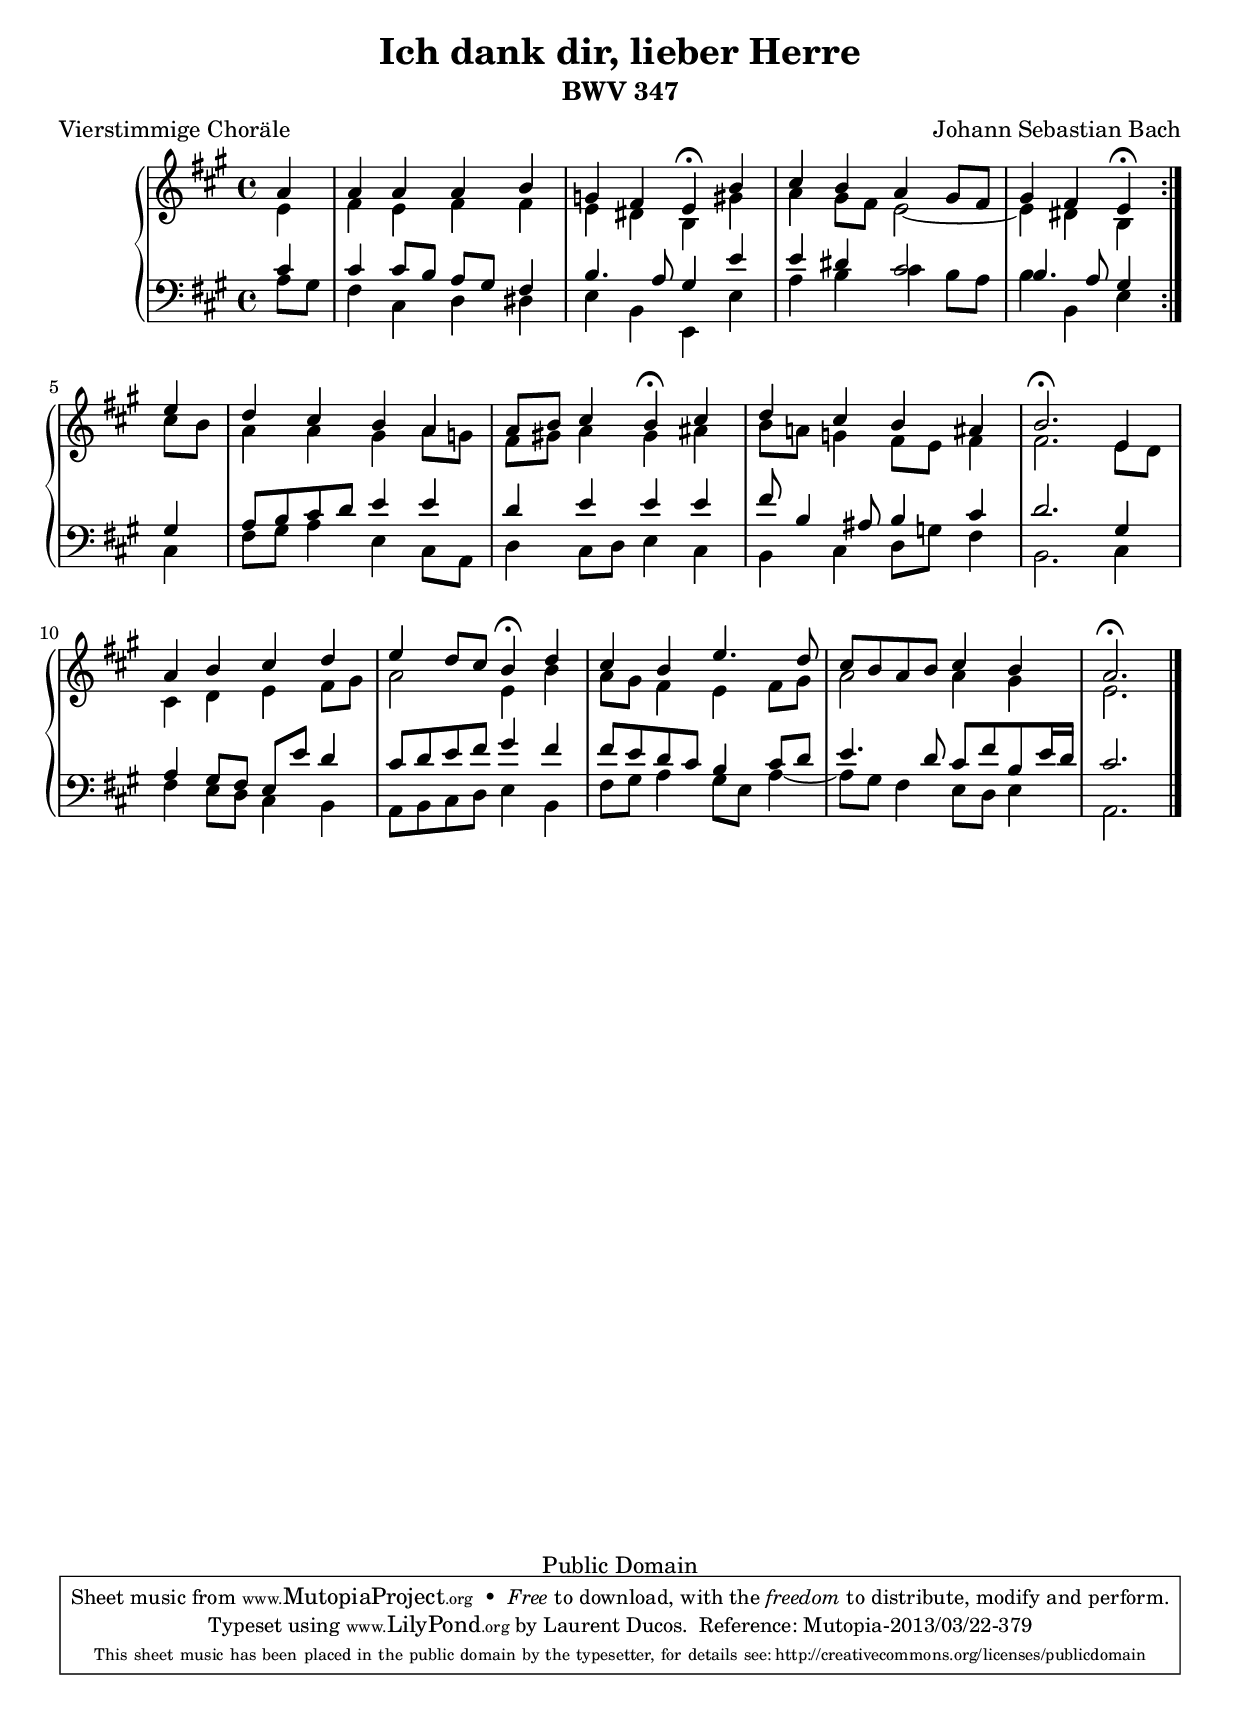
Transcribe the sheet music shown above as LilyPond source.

\version "2.18.0"

\header{
  %indication d'entête et bas de page
  title = "Ich dank dir, lieber Herre"
  subtitle = "BWV 347"
  composer = "Johann Sebastian Bach"
  poet = "Vierstimmige Choräle"
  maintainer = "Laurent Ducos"

  % information exigées par mutopia
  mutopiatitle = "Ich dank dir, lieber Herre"
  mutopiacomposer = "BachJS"
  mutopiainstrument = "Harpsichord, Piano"
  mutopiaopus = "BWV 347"
  date = "1784-1787"
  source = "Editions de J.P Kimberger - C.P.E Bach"
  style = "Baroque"
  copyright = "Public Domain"
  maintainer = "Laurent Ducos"
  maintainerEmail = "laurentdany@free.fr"

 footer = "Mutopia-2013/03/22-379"
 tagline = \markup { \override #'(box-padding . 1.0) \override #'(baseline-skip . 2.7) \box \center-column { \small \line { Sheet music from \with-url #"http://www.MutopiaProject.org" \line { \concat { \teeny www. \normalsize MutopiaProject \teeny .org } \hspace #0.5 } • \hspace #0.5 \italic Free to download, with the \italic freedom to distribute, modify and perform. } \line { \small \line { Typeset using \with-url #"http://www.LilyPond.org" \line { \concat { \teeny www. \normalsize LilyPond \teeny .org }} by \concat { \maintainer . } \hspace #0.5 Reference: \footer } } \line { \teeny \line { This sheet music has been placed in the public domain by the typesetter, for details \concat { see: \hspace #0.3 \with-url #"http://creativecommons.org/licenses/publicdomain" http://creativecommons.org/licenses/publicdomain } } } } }
}

\paper {
  top-margin = 12
}

\include "italiano.ly" % Permet d'entrer les notes en francais

Soprane =  \context Voice = "Soprane" {
%voix principale de la portée en clef de sol
	\set Staff.midiInstrument = "acoustic grand"
	\time 4/4
	\voiceOne
 	\key la \major
	\repeat volta 2 {
	  \partial 4
	  la'4
	  la' la' la' si'
	  sol' fad' mi'-\fermata si'
	  dod'' si' la' sold'8 fad'
	  \set Timing.measureLength = #(ly:make-moment 3/4)
	  sold'4 fad' mi'-\fermata
	}
% partie b
	\set Timing.measureLength = #(ly:make-moment 1/4)
	mi''4
	\set Timing.measureLength = #(ly:make-moment 4/4)
	re'' dod'' si' la'
	la'8 si' dod''4 si'-\fermata dod''
	re'' dod'' si' lad'
	si'2.-\fermata mi'4
	la' si' dod'' re''
	mi'' re''8 dod'' si'4-\fermata re''
	dod'' si' mi''4. re''8
	dod''8 si' la' si'dod''4 si'
	\set Timing.measureLength = #(ly:make-moment 3/4)
	la'2.-\fermata
	\bar "|."
      }

Alto =  \context Voice = "Alto" {
%voix secondaire de la portée en clef de sol
	\set Staff.midiInstrument = "acoustic grand"
	\time 4/4
	\voiceTwo
	\key la \major
	\repeat volta 2 {
	  \partial 4
	  mi'4
	  fad' mi' fad' fad'
	  mi' red' si sold'
	  la' sold'8fad' mi'2~
	  \set Timing.measureLength = #(ly:make-moment 3/4)
	  mi'4 red' si
        }
% partie b
	\set Timing.measureLength = #(ly:make-moment 1/4)
	dod''8 si'
	\set Timing.measureLength = #(ly:make-moment 4/4)
	la'4 la' sold' la'8 sol'
	fad'8 sold'! la'4 sold' lad'
	si'8 la'! sol'4 fad'8 mi' fad'4
	fad'2. mi'8 re'
	dod'4 re' mi' fad'8 sold'
	la'2 mi'4 si'
	la'8 sold' fad'4 mi' fad'8 sold'
	la'2 la'4 sold'
	\set Timing.measureLength = #(ly:make-moment 3/4)
	mi'2.
	\bar "|."
      }

Tenor =  \context Voice = "Tenor" {
%voix principale de la portée en clef de fa
	\set Staff.midiInstrument = "acoustic grand"
	\time 4/4
	\clef bass
	\voiceOne
 	\key la \major
	\repeat volta 2 {
	  \partial 4
	  dod'4
	  dod' dod'8 si la sold fad4
	  si4. la8 sold4 mi'
	  mi' red' dod'2
	  \set Timing.measureLength = #(ly:make-moment 3/4)
	  si4. la8 sold4
	}
% partie b
	\set Timing.measureLength = #(ly:make-moment 1/4)
	sold4
	\set Timing.measureLength = #(ly:make-moment 4/4)
	la8 si dod' re' mi'4 mi'
	re' mi' mi' mi'
	fad'8 si4 lad8 si4 dod'
	re'2. sold4
	la sold8 fad mi mi' re'4
	dod'8 re' mi' fad' sold'4 fad'
	fad'8 mi' re' dod' si4 dod'8 re'
	mi'4. re'8 dod'[ fad' si mi'16 re']
	\set Timing.measureLength = #(ly:make-moment 3/4)
	dod'2.
	\bar "|."
      }

Basse =  \context Voice = "Basse" {
%voix secondaire de la portée en clef de fa
	\set Staff.midiInstrument = "acoustic grand"
	\time 4/4
	\clef bass
	\voiceTwo
  	\key la \major
	\repeat volta 2 {
	  \partial 4
	  la8 sold
	  fad4 dod re red
	  mi si, mi, mi
	  la si dod' si8 la
	  \set Timing.measureLength = #(ly:make-moment 3/4)
	  si4 si, mi
	}
% partie b
	\set Timing.measureLength = #(ly:make-moment 1/4)
	dod4
	\set Timing.measureLength = #(ly:make-moment 4/4)
	fad8 sold la4 mi dod8 la,
	re4 dod8 re mi4 dod
	si, dod re8 sol fad4
	si,2. dod4
	fad mi8 re dod4 si,
	la,8 si, dod re mi4 si,
	fad8 sold la4 sold8 mi la4~
	la8 sold fad4 mi8 re mi4
	\set Timing.measureLength = #(ly:make-moment 3/4)
	la,2.
	\bar "|."
      }

SopraneStaff = \context Staff = SopraneStaff <<
\Soprane
\Alto

>>


TenorStaff = \context Staff = TenorStaff <<
\Tenor
\Basse

>>

\score {
	\context PianoStaff <<
	<<
		\SopraneStaff
		\TenorStaff

	>>
>>
	\layout {
	}
	\midi {
%indication d'interprétation midi
		\tempo 4 = 72
	}

}


